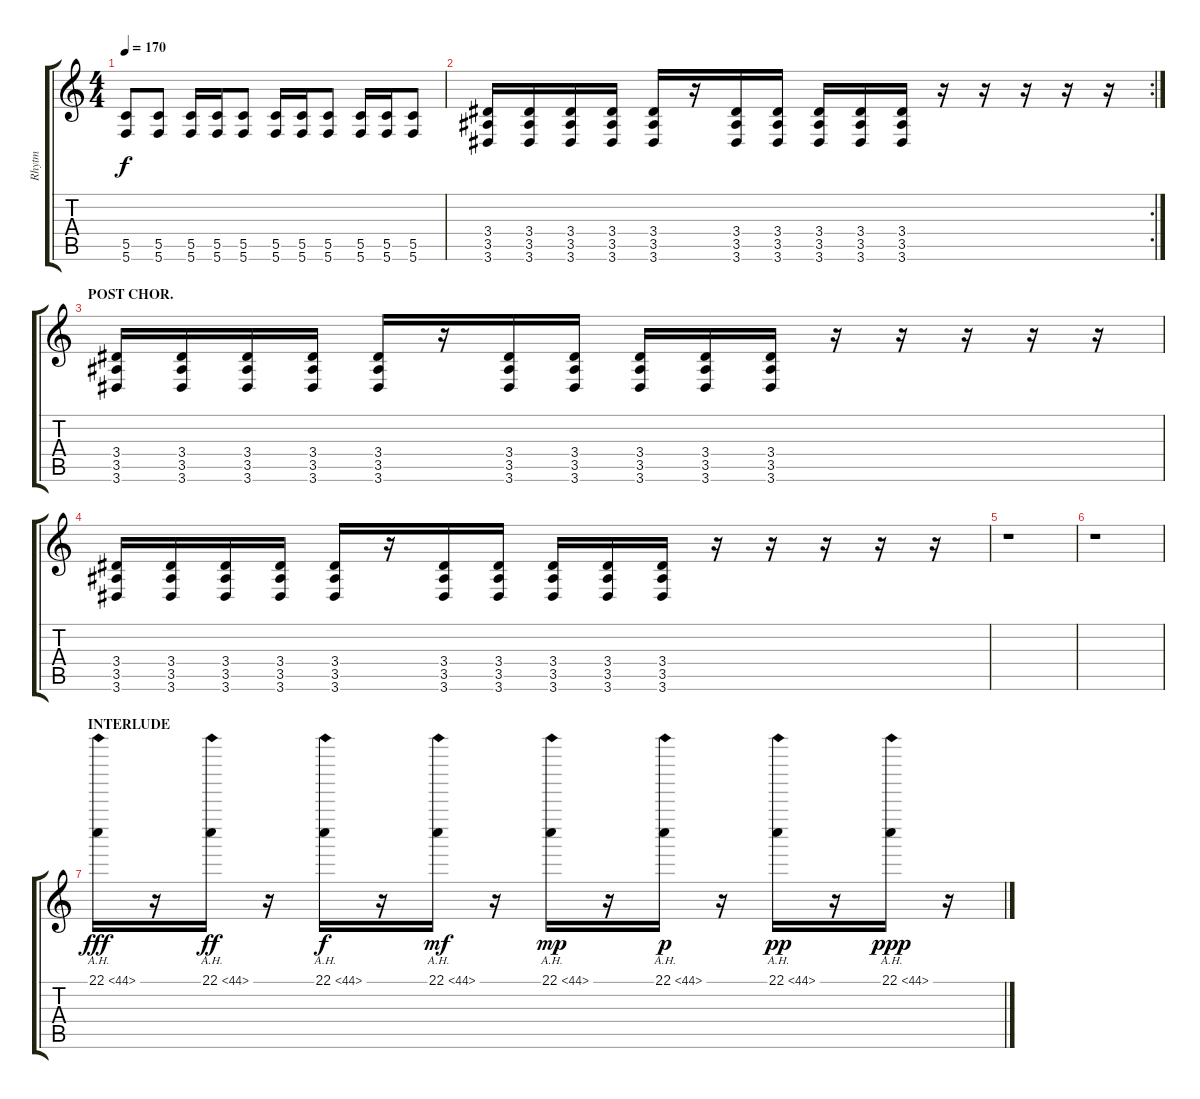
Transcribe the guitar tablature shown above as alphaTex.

\track ("Rhytm" "Rhytm") {instrument distortionguitar}
\staff {score tabs}
\tuning (D4 A3 F3 C3 G2 C2) {hide}
\ts (4 4)
\tempo 170
\clef g2
\ks c
(5.5 5.6).8{dy f} (5.5 5.6).8 (5.5 5.6).16 (5.5 5.6).16 (5.5 5.6).8 (5.5 5.6).16 (5.5 5.6).16 (5.5 5.6).8 (5.5 5.6).16 (5.5 5.6).16 (5.5 5.6).8 |
\rc 2
(3.4 3.5 3.6).16 (3.4 3.5 3.6).16 (3.4 3.5 3.6).16 (3.4 3.5 3.6).16 (3.4 3.5 3.6).16 r.16 (3.4 3.5 3.6).16 (3.4 3.5 3.6).16 (3.4 3.5 3.6).16 (3.4 3.5 3.6).16 (3.4 3.5 3.6).16 r.16 r.16 r.16 r.16 r.16 |
\section ("" "POST CHOR.")
(3.4 3.5 3.6).16 (3.4 3.5 3.6).16 (3.4 3.5 3.6).16 (3.4 3.5 3.6).16 (3.4 3.5 3.6).16 r.16 (3.4 3.5 3.6).16 (3.4 3.5 3.6).16 (3.4 3.5 3.6).16 (3.4 3.5 3.6).16 (3.4 3.5 3.6).16 r.16 r.16 r.16 r.16 r.16 |
(3.4 3.5 3.6).16 (3.4 3.5 3.6).16 (3.4 3.5 3.6).16 (3.4 3.5 3.6).16 (3.4 3.5 3.6).16 r.16 (3.4 3.5 3.6).16 (3.4 3.5 3.6).16 (3.4 3.5 3.6).16 (3.4 3.5 3.6).16 (3.4 3.5 3.6).16 r.16 r.16 r.16 r.16 r.16 |
r.1 |
r.1 |
\section ("" "INTERLUDE")
22.1{ah 22}.16{dy fff instrument lead5charang} r.16 22.1{ah 22}.16{dy ff} r.16 22.1{ah 22}.16{dy f} r.16 22.1{ah 22}.16{dy mf} r.16 22.1{ah 22}.16{dy mp} r.16 22.1{ah 22}.16{dy p} r.16 22.1{ah 22}.16{dy pp} r.16 22.1{ah 22}.16{dy ppp} r.16
